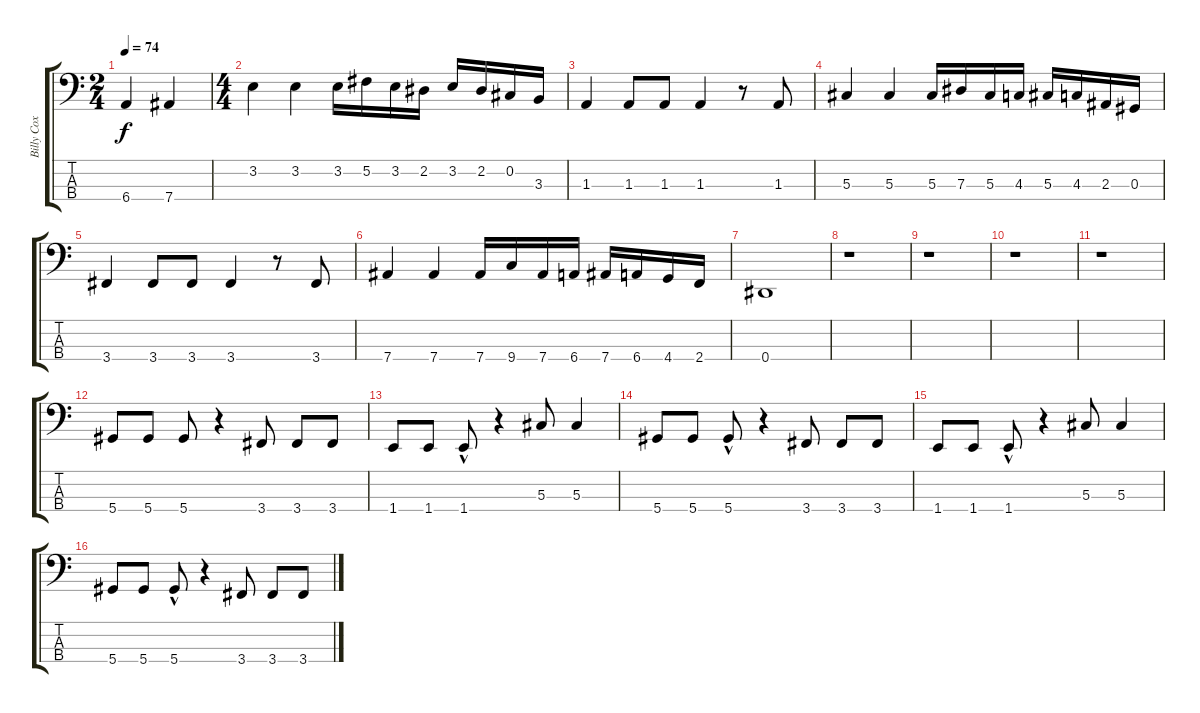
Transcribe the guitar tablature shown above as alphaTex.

\track ("Billy Cox" "Billy Cox") {instrument electricbassfinger}
\staff {score tabs}
\tuning (Gb2 Db2 Ab1 Eb1) {hide}
\ts (2 4)
\tempo 74
\clef f4
\ks c
6.4.4{dy f} 7.4.4 |
\ts (4 4)
3.2.4 3.2.4 3.2.16 5.2.16 3.2.16 2.2.16 3.2.16 2.2.16 0.2.16 3.3.16 |
1.3.4 1.3.8 1.3.8 1.3.4 r.8 1.3.8 |
5.3.4 5.3.4 5.3.16 7.3.16 5.3.16 4.3.16 5.3.16 4.3.16 2.3.16 0.3.16 |
3.4.4 3.4.8 3.4.8 3.4.4 r.8 3.4.8 |
7.4.4 7.4.4 7.4.16 9.4.16 7.4.16 6.4.16 7.4.16 6.4.16 4.4.16 2.4.16 |
0.4.1 |
r.1 |
r.1 |
r.1 |
r.1 |
5.4.8 5.4.8 5.4.8 r.4 3.4.8 3.4.8 3.4.8 |
1.4.8 1.4.8 1.4{hac}.8 r.4 5.3.8 5.3.4 |
5.4.8 5.4.8 5.4{hac}.8 r.4 3.4.8 3.4.8 3.4.8 |
1.4.8 1.4.8 1.4{hac}.8 r.4 5.3.8 5.3.4 |
5.4.8 5.4.8 5.4{hac}.8 r.4 3.4.8 3.4.8 3.4.8
